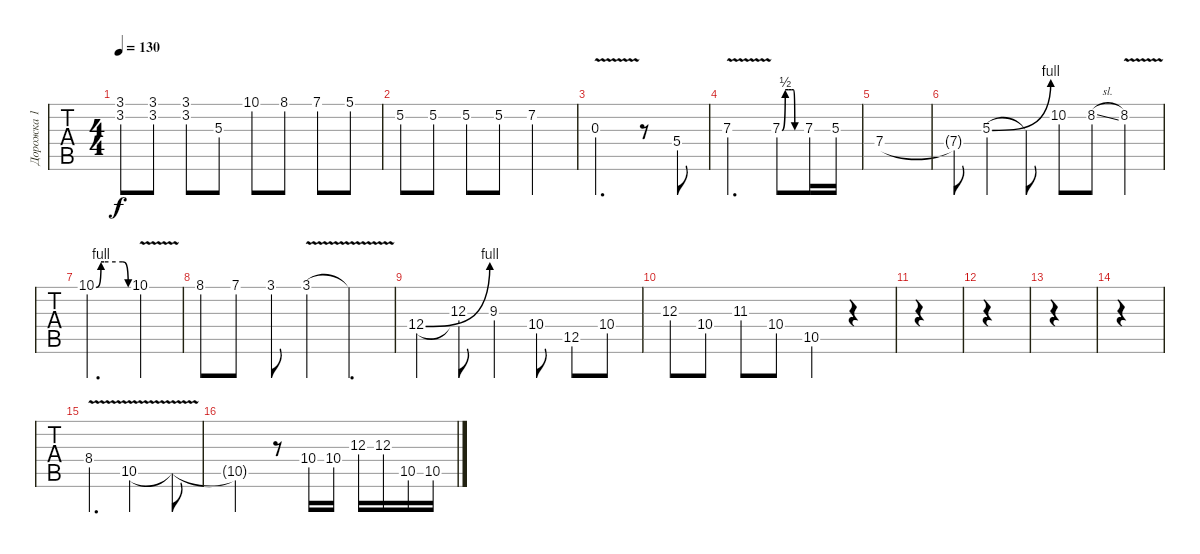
\track ("Дорожка 1" "Дорожка 1") {instrument overdrivenguitar}
\staff {tabs}
\tuning (E4 B3 G3 D3 A2 E2) {hide}
\ts (4 4)
\tempo 130
\clef g2
\ks c
(3.1 3.2).8{dy f} (3.1 3.2).8 (3.1 3.2).8 5.3.8 10.1.8 8.1.8 7.1.8 5.1.8 |
5.2.8 5.2.8 5.2.8 5.2.8 7.2.2 |
0.3{v}.2{d} r.8 5.4.8 |
7.3{v}.2{d} 7.3{be (custom 0 0 10 2 20 2 30 2 35 2 40 0 60 0)}.8 7.3.16 5.3.16 |
7.4.1 |
7.4{t}.8 5.3{be (bend 0 0 60 4)}.4 5.3{t}.8 10.2.8 8.2{sl}.8 8.2{v}.4 |
10.1{be (custom 0 0 9 4 15 4 50 4 60 0)}.2{d} 10.1{v}.4 |
8.1.8 7.1.8 3.1.8 3.1{v}.4 3.1{t}.4{d} |
12.4{be (bend 0 0 60 4)}.4 (12.3 12.4{t}).8 9.3.4 10.4.8 12.5.8 10.4.8 |
12.3.8 10.4.8 11.3.8 10.4.8 10.5.4 r.4 |
|
|
|
|
8.4{v}.4{d} 10.5{v}.2 10.5{t}.8 |
10.5{t}.2 r.8 10.4.16 10.4.16 12.3.16 12.3.16 10.5.16 10.5.16
